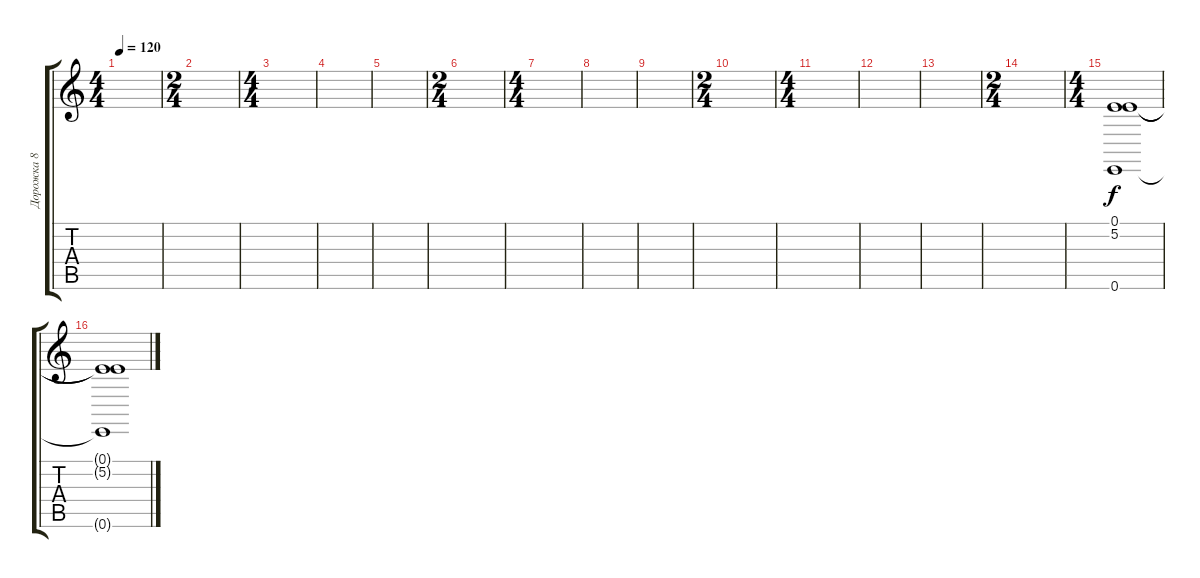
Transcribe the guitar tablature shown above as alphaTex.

\track ("Дорожка 8" "Дорожка 8") {instrument churchorgan}
\staff {score tabs}
\tuning (E4 B3 G3 D3 A2 E2) {hide}
\ts (4 4)
\tempo 120
\clef g2
\ks c
|
\ts (2 4)
|
\ts (4 4)
|
|
|
\ts (2 4)
|
\ts (4 4)
|
|
|
\ts (2 4)
|
\ts (4 4)
|
|
|
\ts (2 4)
|
\ts (4 4)
(0.1 5.2 0.6).1 |
(0.1{t} 5.2{t} 0.6{t}).1
